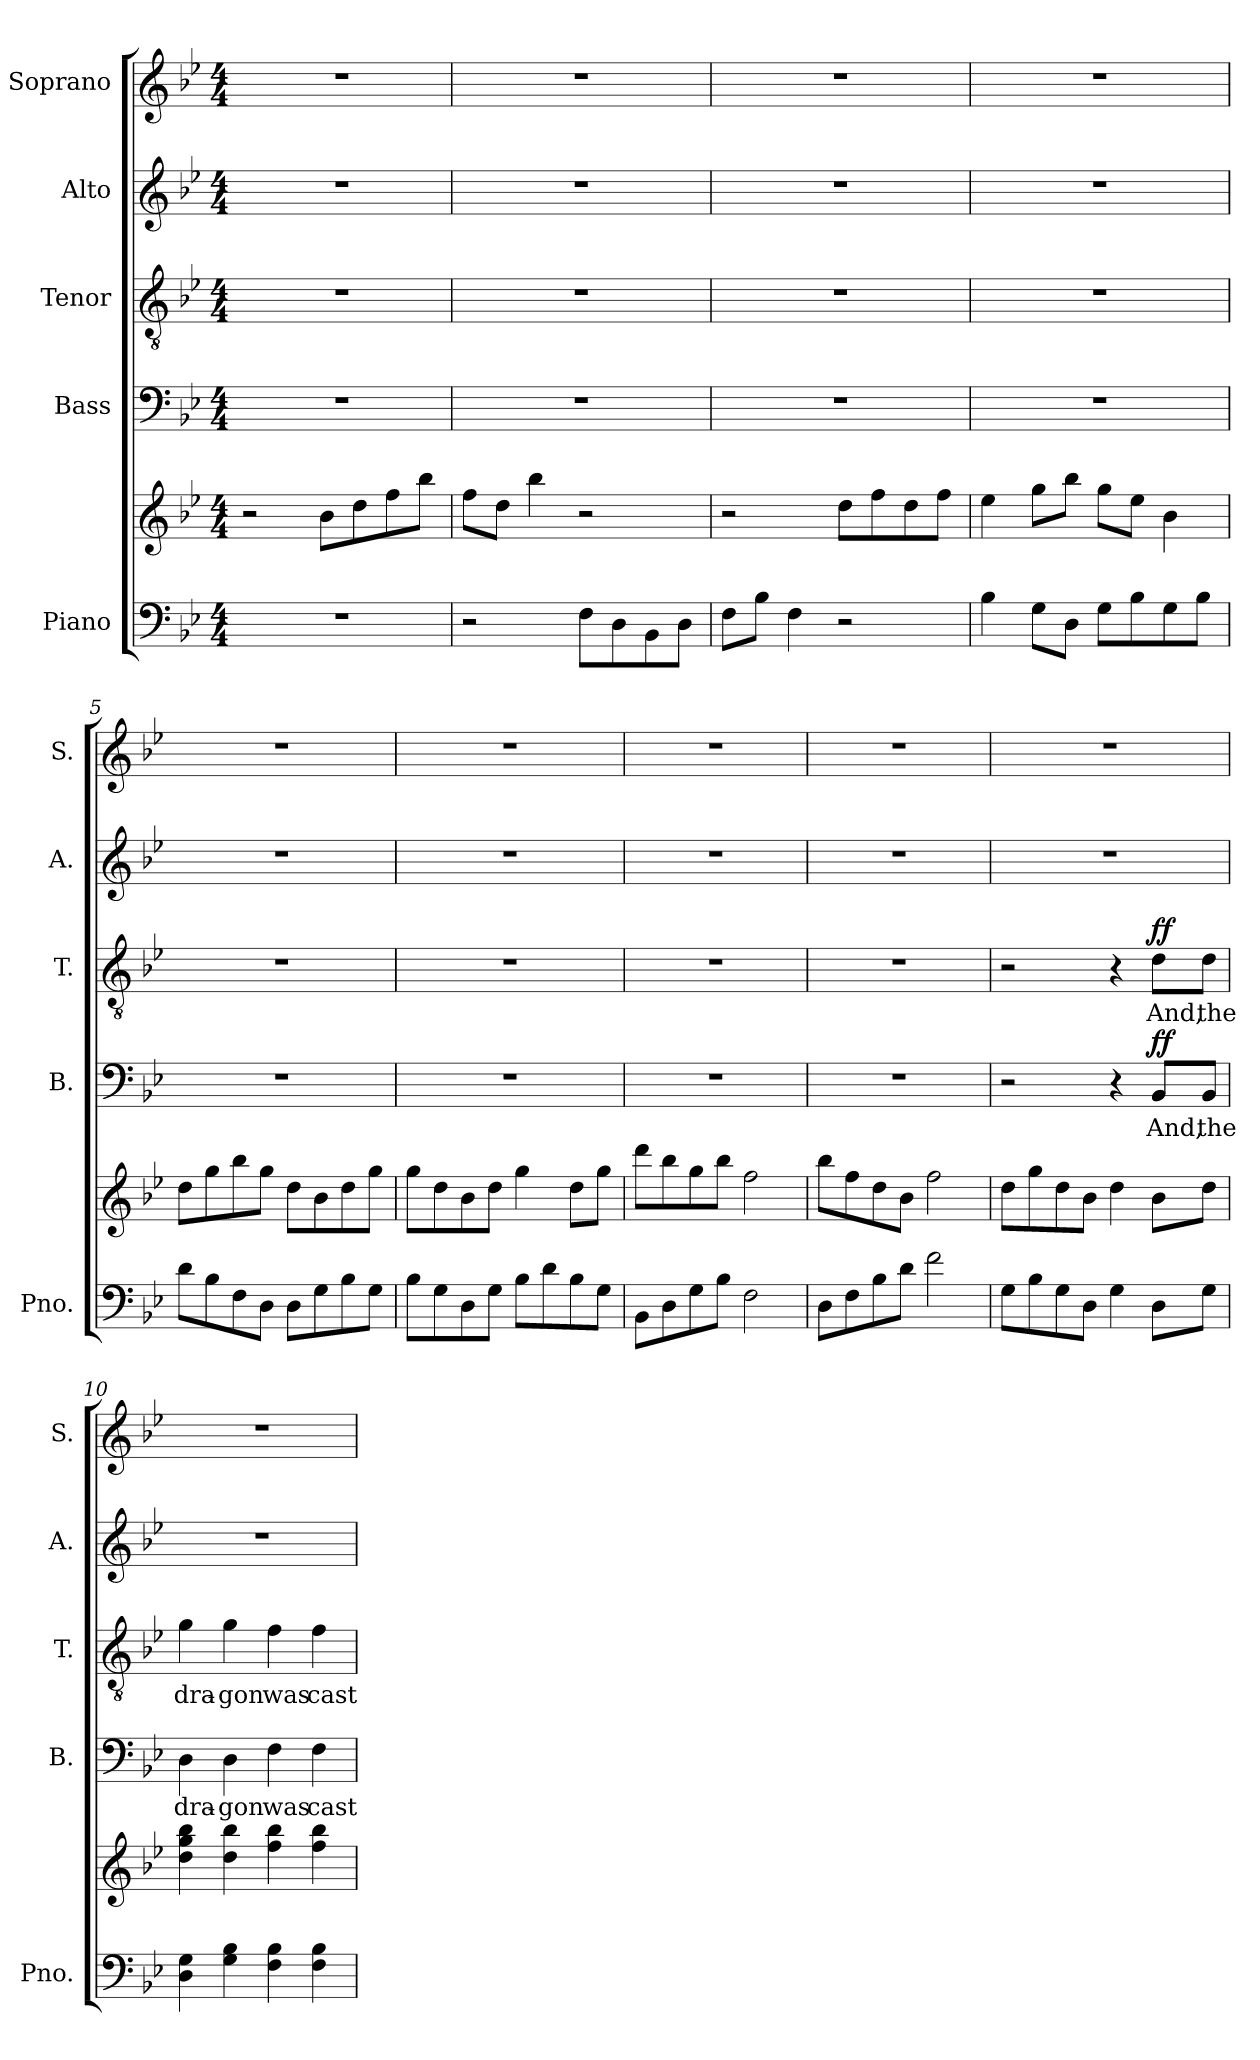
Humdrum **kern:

**kern	**kern	**kern	**text	**dynam	**kern	**text	**dynam	**kern	**kern
*part5	*part5	*part4	*part4	*part4	*part3	*part3	*part3	*part2	*part1
*staff6	*staff5	*staff4	*staff4	*staff4	*staff3	*staff3	*staff3	*staff2	*staff1
*I"Piano	*	*I"Bass	*	*	*I"Tenor	*	*	*I"Alto	*I"Soprano
*I'Pno.	*	*I'B.	*	*	*I'T.	*	*	*I'A.	*I'S.
*clefF4	*clefG2	*clefF4	*	*	*clefGv2	*	*	*clefG2	*clefG2
*k[b-e-]	*k[b-e-]	*k[b-e-]	*	*	*k[b-e-]	*	*	*k[b-e-]	*k[b-e-]
*M4/4	*M4/4	*M4/4	*	*	*M4/4	*	*	*M4/4	*M4/4
=1	=1	=1	=1	=1	=1	=1	=1	=1	=1
1r	2r	1r	.	.	1r	.	.	1r	1r
.	8b-\L	.	.	.	.	.	.	.	.
.	8dd\	.	.	.	.	.	.	.	.
.	8ff\	.	.	.	.	.	.	.	.
.	8bb-\J	.	.	.	.	.	.	.	.
=2	=2	=2	=2	=2	=2	=2	=2	=2	=2
2r	8ff\L	1r	.	.	1r	.	.	1r	1r
.	8dd\J	.	.	.	.	.	.	.	.
.	4bb-\	.	.	.	.	.	.	.	.
8F\L	2r	.	.	.	.	.	.	.	.
8D\	.	.	.	.	.	.	.	.	.
8BB-\	.	.	.	.	.	.	.	.	.
8D\J	.	.	.	.	.	.	.	.	.
=3	=3	=3	=3	=3	=3	=3	=3	=3	=3
8F\L	2r	1r	.	.	1r	.	.	1r	1r
8B-\J	.	.	.	.	.	.	.	.	.
4F\	.	.	.	.	.	.	.	.	.
2r	8dd\L	.	.	.	.	.	.	.	.
.	8ff\	.	.	.	.	.	.	.	.
.	8dd\	.	.	.	.	.	.	.	.
.	8ff\J	.	.	.	.	.	.	.	.
=4	=4	=4	=4	=4	=4	=4	=4	=4	=4
4B-\	4ee-\	1r	.	.	1r	.	.	1r	1r
8G\L	8gg\L	.	.	.	.	.	.	.	.
8D\J	8bb-\J	.	.	.	.	.	.	.	.
8G\L	8gg\L	.	.	.	.	.	.	.	.
8B-\	8ee-\J	.	.	.	.	.	.	.	.
8G\	4b-\	.	.	.	.	.	.	.	.
8B-\J	.	.	.	.	.	.	.	.	.
=5	=5	=5	=5	=5	=5	=5	=5	=5	=5
8d\L	8dd\L	1r	.	.	1r	.	.	1r	1r
8B-\	8gg\	.	.	.	.	.	.	.	.
8F\	8bb-\	.	.	.	.	.	.	.	.
8D\J	8gg\J	.	.	.	.	.	.	.	.
8D\L	8dd\L	.	.	.	.	.	.	.	.
8G\	8b-\	.	.	.	.	.	.	.	.
8B-\	8dd\	.	.	.	.	.	.	.	.
8G\J	8gg\J	.	.	.	.	.	.	.	.
!!LO:PB:g=z
=6	=6	=6	=6	=6	=6	=6	=6	=6	=6
8B-\L	8gg\L	1r	.	.	1r	.	.	1r	1r
8G\	8dd\	.	.	.	.	.	.	.	.
8D\	8b-\	.	.	.	.	.	.	.	.
8G\J	8dd\J	.	.	.	.	.	.	.	.
8B-\L	4gg\	.	.	.	.	.	.	.	.
8d\	.	.	.	.	.	.	.	.	.
8B-\	8dd\L	.	.	.	.	.	.	.	.
8G\J	8gg\J	.	.	.	.	.	.	.	.
=7	=7	=7	=7	=7	=7	=7	=7	=7	=7
8BB-\L	8ddd\L	1r	.	.	1r	.	.	1r	1r
8D\	8bb-\	.	.	.	.	.	.	.	.
8G\	8gg\	.	.	.	.	.	.	.	.
8B-\J	8bb-\J	.	.	.	.	.	.	.	.
2F\	2ff\	.	.	.	.	.	.	.	.
=8	=8	=8	=8	=8	=8	=8	=8	=8	=8
8D\L	8bb-\L	1r	.	.	1r	.	.	1r	1r
8F\	8ff\	.	.	.	.	.	.	.	.
8B-\	8dd\	.	.	.	.	.	.	.	.
8d\J	8b-\J	.	.	.	.	.	.	.	.
2f\	2ff\	.	.	.	.	.	.	.	.
=9	=9	=9	=9	=9	=9	=9	=9	=9	=9
8G\L	8dd\L	2r	.	.	2r	.	.	1r	1r
8B-\	8gg\	.	.	.	.	.	.	.	.
8G\	8dd\	.	.	.	.	.	.	.	.
8D\J	8b-\J	.	.	.	.	.	.	.	.
4G\	4dd\	4r	.	.	4r	.	.	.	.
!	!	!	!	!LO:DY:b	!	!	!LO:DY:b	!	!
8D\L	8b-\L	8BB-/L	And,	ff	8d\L	And,	ff	.	.
8G\J	8dd\J	8BB-/J	the	.	8d\J	the	.	.	.
=10	=10	=10	=10	=10	=10	=10	=10	=10	=10
4D\ 4G\	4dd\ 4gg\ 4bb-\	4D\	dra-	.	4g\	dra-	.	1r	1r
4G\ 4B-\	4dd\ 4bb-\	4D\	-gon	.	4g\	-gon	.	.	.
4F\ 4B-\	4ff\ 4bb-\	4F\	was	.	4f\	was	.	.	.
4F\ 4B-\	4ff\ 4bb-\	4F\	cast	.	4f\	cast	.	.	.
=	=	=	=	=	=	=	=	=	=
*-	*-	*-	*-	*-	*-	*-	*-	*-	*-
